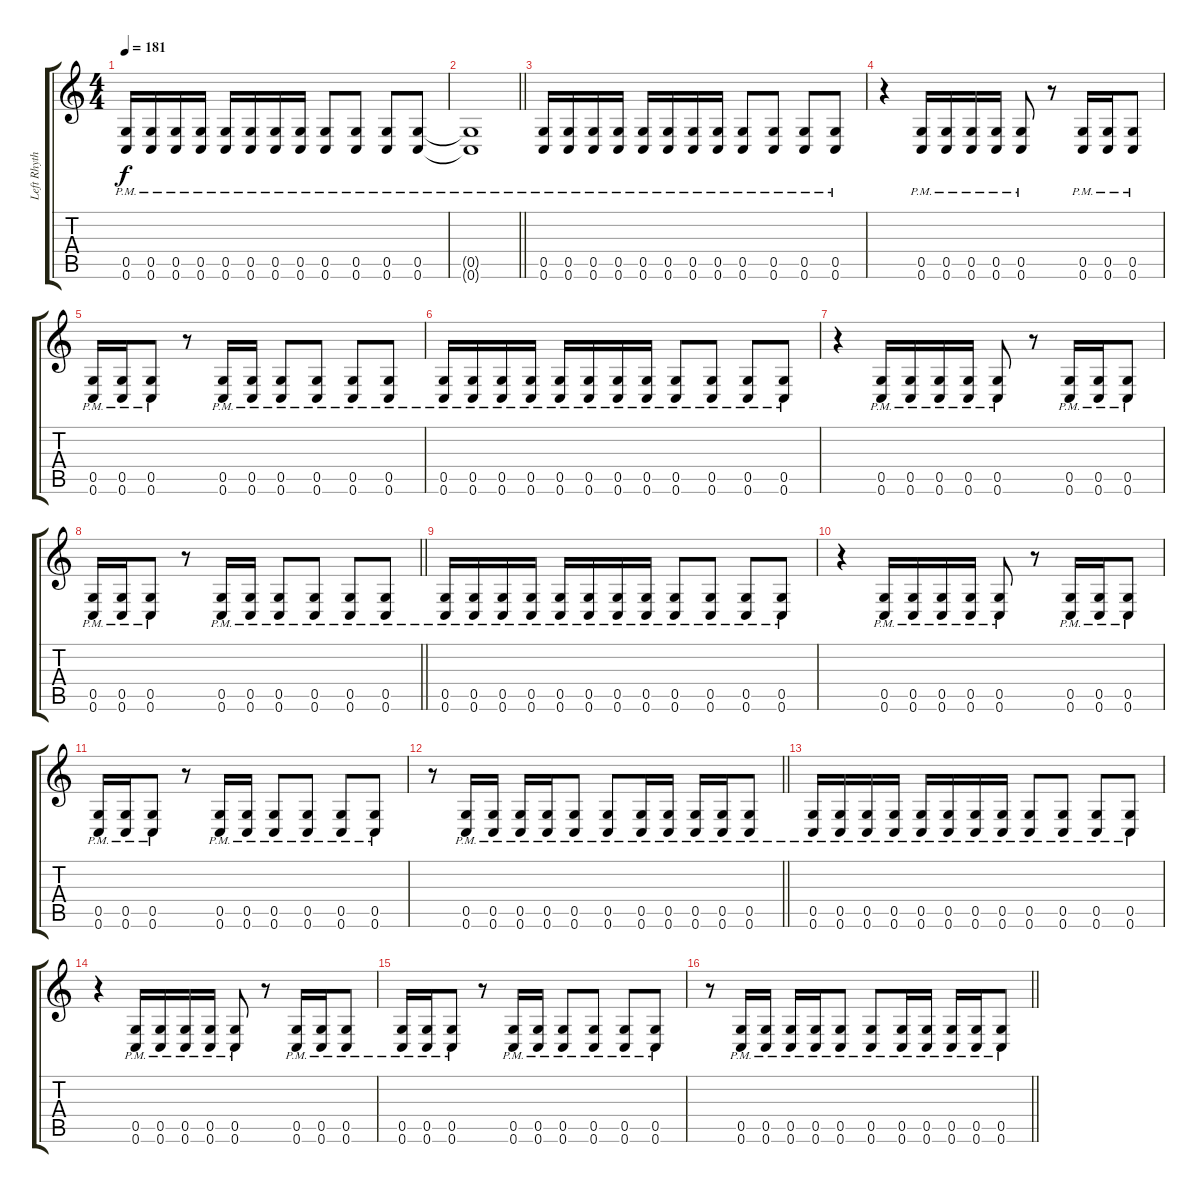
\track ("Left Rhythm" "Left Rhyth") {instrument distortionguitar}
\staff {score tabs}
\tuning (D4 A3 F3 C3 G2 C2) {hide}
\ts (4 4)
\section ("" "")
\tempo 181
\clef g2
\ks c
(0.5{pm} 0.6{pm}).16{dy f} (0.5{pm} 0.6{pm}).16 (0.5{pm} 0.6{pm}).16 (0.5{pm} 0.6{pm}).16 (0.5{pm} 0.6{pm}).16 (0.5{pm} 0.6{pm}).16 (0.5{pm} 0.6{pm}).16 (0.5{pm} 0.6{pm}).16 (0.5{pm} 0.6{pm}).8 (0.5{pm} 0.6{pm}).8 (0.5{pm} 0.6{pm}).8 (0.5{pm} 0.6{pm}).8 |
\barLineRight lightlight
(0.5{pm t} 0.6{pm t}).1 |
\section ("" "")
(0.5{pm} 0.6{pm}).16 (0.5{pm} 0.6{pm}).16 (0.5{pm} 0.6{pm}).16 (0.5{pm} 0.6{pm}).16 (0.5{pm} 0.6{pm}).16 (0.5{pm} 0.6{pm}).16 (0.5{pm} 0.6{pm}).16 (0.5{pm} 0.6{pm}).16 (0.5{pm} 0.6{pm}).8 (0.5{pm} 0.6{pm}).8 (0.5{pm} 0.6{pm}).8 (0.5{pm} 0.6{pm}).8 |
r.4 (0.5{pm} 0.6{pm}).16 (0.5{pm} 0.6{pm}).16 (0.5{pm} 0.6{pm}).16 (0.5{pm} 0.6{pm}).16 (0.5{pm} 0.6{pm}).8 r.8 (0.5{pm} 0.6{pm}).16 (0.5{pm} 0.6{pm}).16 (0.5{pm} 0.6{pm}).8 |
(0.5{pm} 0.6{pm}).16 (0.5{pm} 0.6{pm}).16 (0.5{pm} 0.6{pm}).8 r.8 (0.5{pm} 0.6{pm}).16 (0.5{pm} 0.6{pm}).16 (0.5{pm} 0.6{pm}).8 (0.5{pm} 0.6{pm}).8 (0.5{pm} 0.6{pm}).8 (0.5{pm} 0.6{pm}).8 |
(0.5{pm} 0.6{pm}).16 (0.5{pm} 0.6{pm}).16 (0.5{pm} 0.6{pm}).16 (0.5{pm} 0.6{pm}).16 (0.5{pm} 0.6{pm}).16 (0.5{pm} 0.6{pm}).16 (0.5{pm} 0.6{pm}).16 (0.5{pm} 0.6{pm}).16 (0.5{pm} 0.6{pm}).8 (0.5{pm} 0.6{pm}).8 (0.5{pm} 0.6{pm}).8 (0.5{pm} 0.6{pm}).8 |
r.4 (0.5{pm} 0.6{pm}).16 (0.5{pm} 0.6{pm}).16 (0.5{pm} 0.6{pm}).16 (0.5{pm} 0.6{pm}).16 (0.5{pm} 0.6{pm}).8 r.8 (0.5{pm} 0.6{pm}).16 (0.5{pm} 0.6{pm}).16 (0.5{pm} 0.6{pm}).8 |
\barLineRight lightlight
(0.5{pm} 0.6{pm}).16 (0.5{pm} 0.6{pm}).16 (0.5{pm} 0.6{pm}).8 r.8 (0.5{pm} 0.6{pm}).16 (0.5{pm} 0.6{pm}).16 (0.5{pm} 0.6{pm}).8 (0.5{pm} 0.6{pm}).8 (0.5{pm} 0.6{pm}).8 (0.5{pm} 0.6{pm}).8 |
\section ("" "")
(0.5{pm} 0.6{pm}).16 (0.5{pm} 0.6{pm}).16 (0.5{pm} 0.6{pm}).16 (0.5{pm} 0.6{pm}).16 (0.5{pm} 0.6{pm}).16 (0.5{pm} 0.6{pm}).16 (0.5{pm} 0.6{pm}).16 (0.5{pm} 0.6{pm}).16 (0.5{pm} 0.6{pm}).8 (0.5{pm} 0.6{pm}).8 (0.5{pm} 0.6{pm}).8 (0.5{pm} 0.6{pm}).8 |
r.4 (0.5{pm} 0.6{pm}).16 (0.5{pm} 0.6{pm}).16 (0.5{pm} 0.6{pm}).16 (0.5{pm} 0.6{pm}).16 (0.5{pm} 0.6{pm}).8 r.8 (0.5{pm} 0.6{pm}).16 (0.5{pm} 0.6{pm}).16 (0.5{pm} 0.6{pm}).8 |
(0.5{pm} 0.6{pm}).16 (0.5{pm} 0.6{pm}).16 (0.5{pm} 0.6{pm}).8 r.8 (0.5{pm} 0.6{pm}).16 (0.5{pm} 0.6{pm}).16 (0.5{pm} 0.6{pm}).8 (0.5{pm} 0.6{pm}).8 (0.5{pm} 0.6{pm}).8 (0.5{pm} 0.6{pm}).8 |
\barLineRight lightlight
r.8 (0.5{pm} 0.6{pm}).16 (0.5{pm} 0.6{pm}).16 (0.5{pm} 0.6{pm}).16 (0.5{pm} 0.6{pm}).16 (0.5{pm} 0.6{pm}).8 (0.5{pm} 0.6{pm}).8 (0.5{pm} 0.6{pm}).16 (0.5{pm} 0.6{pm}).16 (0.5{pm} 0.6{pm}).16 (0.5{pm} 0.6{pm}).16 (0.5{pm} 0.6{pm}).8 |
\section ("" "")
(0.5{pm} 0.6{pm}).16 (0.5{pm} 0.6{pm}).16 (0.5{pm} 0.6{pm}).16 (0.5{pm} 0.6{pm}).16 (0.5{pm} 0.6{pm}).16 (0.5{pm} 0.6{pm}).16 (0.5{pm} 0.6{pm}).16 (0.5{pm} 0.6{pm}).16 (0.5{pm} 0.6{pm}).8 (0.5{pm} 0.6{pm}).8 (0.5{pm} 0.6{pm}).8 (0.5{pm} 0.6{pm}).8 |
r.4 (0.5{pm} 0.6{pm}).16 (0.5{pm} 0.6{pm}).16 (0.5{pm} 0.6{pm}).16 (0.5{pm} 0.6{pm}).16 (0.5{pm} 0.6{pm}).8 r.8 (0.5{pm} 0.6{pm}).16 (0.5{pm} 0.6{pm}).16 (0.5{pm} 0.6{pm}).8 |
(0.5{pm} 0.6{pm}).16 (0.5{pm} 0.6{pm}).16 (0.5{pm} 0.6{pm}).8 r.8 (0.5{pm} 0.6{pm}).16 (0.5{pm} 0.6{pm}).16 (0.5{pm} 0.6{pm}).8 (0.5{pm} 0.6{pm}).8 (0.5{pm} 0.6{pm}).8 (0.5{pm} 0.6{pm}).8 |
\barLineRight lightlight
r.8 (0.5{pm} 0.6{pm}).16 (0.5{pm} 0.6{pm}).16 (0.5{pm} 0.6{pm}).16 (0.5{pm} 0.6{pm}).16 (0.5{pm} 0.6{pm}).8 (0.5{pm} 0.6{pm}).8 (0.5{pm} 0.6{pm}).16 (0.5{pm} 0.6{pm}).16 (0.5{pm} 0.6{pm}).16 (0.5{pm} 0.6{pm}).16 (0.5{pm} 0.6{pm}).8
